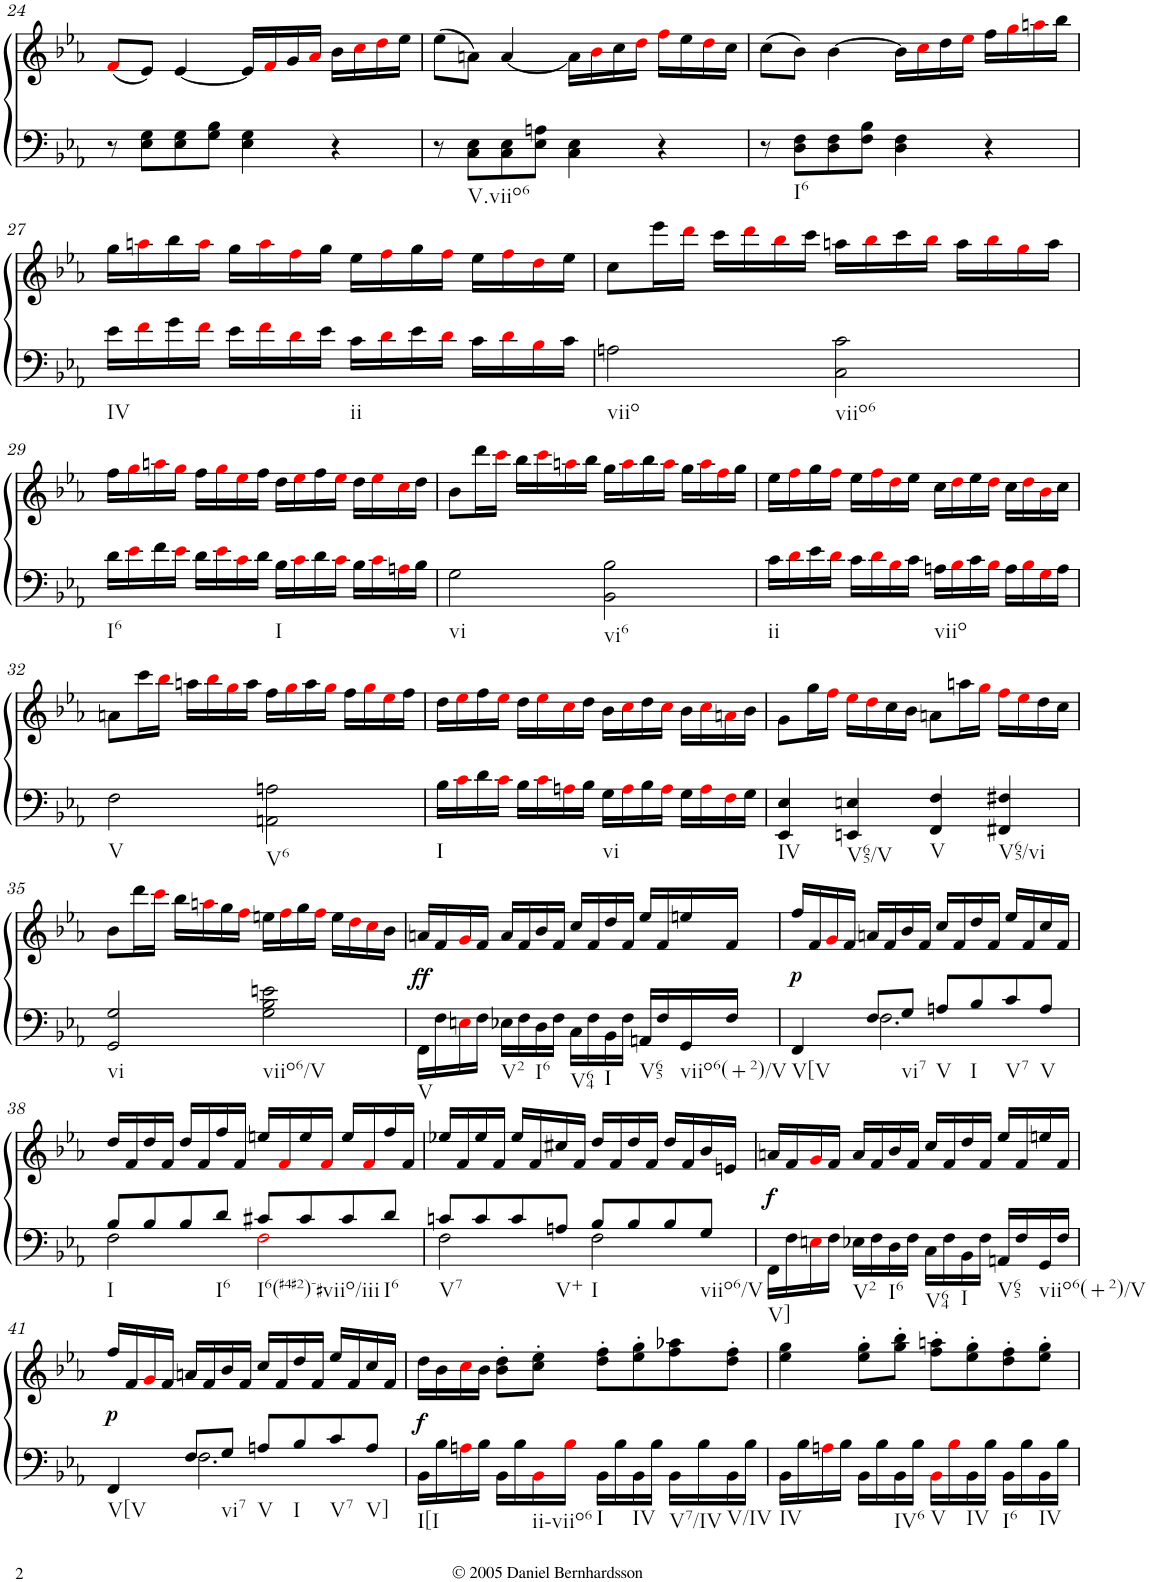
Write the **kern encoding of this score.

**kern	**kern	**dynam
*part1	*part1	*part1
*staff2	*staff1	*staff1/2
*I"Piano	*	*
*I'Pno.	*	*
!!LO:PB:g=z
*clefF4	*clefG2	*
*k[b-e-a-]	*k[b-e-a-]	*
*E-:	*E-:	*
*M4/4	*M4/4	*
*met(c)	*met(c)	*
=24	=24	=24
8r	(8fi/L	.
8E-\ 8G\L	8e-/J)	.
8E-\ 8G\	[<4e-/	.
8G\ 8B-\J	.	.
4E-\ 4G\	16e-/LL]	.
.	16fi/	.
.	16g/	.
.	16a-i/JJ	.
4r	16b-\LL	.
.	16cci\	.
.	16ddi\	.
.	16ee-\JJ	.
=25	=25	=25
8r	(8ee-\L	.
!LO:TX:b:t=V.viio6	!	!
8C\ 8E-\L	8an\J)	.
8C\ 8E-\	[<4a/	.
8E-\ 8An\J	.	.
4C\ 4E-\	16a\LL]	.
.	16b-i\	.
.	16cc\	.
.	16ddi\JJ	.
4r	16ffi\LL	.
.	16ee-\	.
.	16ddi\	.
.	16cc\JJ	.
=26	=26	=26
8r	(8cc\L	.
!LO:TX:b:t=I6	!	!
8D\ 8F\L	8b-\J)	.
8D\ 8F\	[>4b-\	.
8F\ 8B-\J	.	.
4D\ 4F\	16b-\LL]	.
.	16cci\	.
.	16dd\	.
.	16ee-i\JJ	.
4r	16ff\LL	.
.	16ggi\	.
.	16aani\	.
.	16bb-\JJ	.
!!LO:LB:g=z
=27	=27	=27
!LO:TX:b:t=IV	!	!
16e-\LL	16gg\LL	.
16fi\	16aani\	.
16g\	16bb-\	.
16fi\JJ	16aai\JJ	.
16e-\LL	16gg\LL	.
16fi\	16aai\	.
16di\	16ffi\	.
16e-\JJ	16gg\JJ	.
!LO:TX:b:t=ii	!	!
16c\LL	16ee-\LL	.
16di\	16ffi\	.
16e-\	16gg\	.
16di\JJ	16ffi\JJ	.
16c\LL	16ee-\LL	.
16di\	16ffi\	.
16B-i\	16ddi\	.
16c\JJ	16ee-\JJ	.
=28	=28	=28
!LO:TX:b:t=viio	!	!
2An\	8cc\L	.
.	16eee-\L	.
.	16dddi\JJ	.
.	16ccc\LL	.
.	16dddi\	.
.	16bb-i\	.
.	16ccc\JJ	.
!LO:TX:b:t=viio6	!	!
2C\ 2c\	16aan\LL	.
.	16bb-i\	.
.	16ccc\	.
.	16bb-i\JJ	.
.	16aa\LL	.
.	16bb-i\	.
.	16ggi\	.
.	16aa\JJ	.
!!LO:LB:g=z
=29	=29	=29
!LO:TX:b:t=I6	!	!
16d\LL	16ff\LL	.
16e-i\	16ggi\	.
16f\	16aani\	.
16e-i\JJ	16ggi\JJ	.
16d\LL	16ff\LL	.
16e-i\	16ggi\	.
16ci\	16ee-i\	.
16d\JJ	16ff\JJ	.
!LO:TX:b:t=I	!	!
16B-\LL	16dd\LL	.
16ci\	16ee-i\	.
16d\	16ff\	.
16ci\JJ	16ee-i\JJ	.
16B-\LL	16dd\LL	.
16ci\	16ee-i\	.
16Ani\	16cci\	.
16B-\JJ	16dd\JJ	.
=30	=30	=30
!LO:TX:b:t=vi	!	!
2G\	8b-\L	.
.	16ddd\L	.
.	16ccci\JJ	.
.	16bb-\LL	.
.	16ccci\	.
.	16aani\	.
.	16bb-\JJ	.
!LO:TX:b:t=vi6	!	!
2BB-\ 2B-\	16gg\LL	.
.	16aai\	.
.	16bb-\	.
.	16aai\JJ	.
.	16gg\LL	.
.	16aai\	.
.	16ffi\	.
.	16gg\JJ	.
=31	=31	=31
!LO:TX:b:t=ii	!	!
16c\LL	16ee-\LL	.
16di\	16ffi\	.
16e-\	16gg\	.
16di\JJ	16ffi\JJ	.
16c\LL	16ee-\LL	.
16di\	16ffi\	.
16B-i\	16ddi\	.
16c\JJ	16ee-\JJ	.
!LO:TX:b:t=viio	!	!
16An\LL	16cc\LL	.
16B-i\	16ddi\	.
16c\	16ee-\	.
16B-i\JJ	16ddi\JJ	.
16A\LL	16cc\LL	.
16B-i\	16ddi\	.
16Gi\	16b-i\	.
16A\JJ	16cc\JJ	.
!!LO:LB:g=z
=32	=32	=32
!LO:TX:b:t=V	!	!
2F\	8an\L	.
.	16ccc\L	.
.	16bb-i\JJ	.
.	16aan\LL	.
.	16bb-i\	.
.	16ggi\	.
.	16aa\JJ	.
!LO:TX:b:t=V6	!	!
2AAn\ 2An\	16ff\LL	.
.	16ggi\	.
.	16aa\	.
.	16ggi\JJ	.
.	16ff\LL	.
.	16ggi\	.
.	16ee-i\	.
.	16ff\JJ	.
=33	=33	=33
!LO:TX:b:t=I	!	!
16B-\LL	16dd\LL	.
16ci\	16ee-i\	.
16d\	16ff\	.
16ci\JJ	16ee-i\JJ	.
16B-\LL	16dd\LL	.
16ci\	16ee-i\	.
16Ani\	16cci\	.
16B-\JJ	16dd\JJ	.
!LO:TX:b:t=vi	!	!
16G\LL	16b-\LL	.
16Ai\	16cci\	.
16B-\	16dd\	.
16Ai\JJ	16cci\JJ	.
16G\LL	16b-\LL	.
16Ai\	16cci\	.
16Fi\	16ani\	.
16G\JJ	16b-\JJ	.
=34	=34	=34
!LO:TX:b:t=IV	!	!
4EE-/ 4E-/	8g\L	.
.	16gg\L	.
.	16ffi\JJ	.
!LO:TX:b:t=V65/V	!	!
4EEn/ 4En/	16ee-i\LL	.
.	16ddi\	.
.	16cc\	.
.	16b-\JJ	.
!LO:TX:b:t=V	!	!
4FF/ 4F/	8an\L	.
.	16aan\L	.
.	16ggi\JJ	.
!LO:TX:b:t=V65/vi	!	!
4FF#X/ 4F#X/	16ffi\LL	.
.	16ee-i\	.
.	16dd\	.
.	16cc\JJ	.
!!LO:LB:g=z
=35	=35	=35
!LO:TX:b:t=vi	!	!
2GG/ 2G/	8b-\L	.
.	16ddd\L	.
.	16ccci\JJ	.
.	16bb-\LL	.
.	16aani\	.
.	16gg\	.
.	16ffi\JJ	.
!LO:TX:b:t=viio6/V	!	!
2G\ 2B-\ 2en\	16een\LL	.
.	16ffi\	.
.	16gg\	.
.	16ffi\JJ	.
.	16ee\LL	.
.	16ddi\	.
.	16cci\	.
.	16b-\JJ	.
=36	=36	=36
!LO:TX:b:t=V	!	!
!	!	!LO:DY:b
16FF\LL	16an/LL	ff
16F\	16f/	.
16Eni\	16gi/	.
16F\JJ	16f/JJ	.
!LO:TX:b:t=V2	!	!
16E-X\LL	16a/LL	.
16F\	16f/	.
!LO:TX:b:t=I6	!	!
16D\	16b-/	.
16F\JJ	16f/JJ	.
!LO:TX:b:t=V64	!	!
16C\LL	16cc/LL	.
16F\	16f/	.
!LO:TX:b:t=I	!	!
16BB-\	16dd/	.
16F\JJ	16f/JJ	.
!LO:TX:b:t=V65	!	!
16AAn/LL	16ee-/LL	.
16F/	16f/	.
!LO:TX:b:t=viio6(+2)/V	!	!
16GG/	16een/	.
16F/JJ	16f/JJ	.
=37	=37	=37
*^	*	*
!LO:TX:b:t=V[V	!	!	!
!	!	!	!LO:DY:b
4FF/	4ryy	16ff/LL	p
.	.	16f/	.
.	.	16gi/	.
.	.	16f/JJ	.
8F/L	2.F\	16an/LL	.
.	.	16f/	.
!LO:TX:b:t=vi7	!	!	!
8G/J	.	16b-/	.
.	.	16f/JJ	.
!LO:TX:b:t=V	!	!	!
8An/L	.	16cc/LL	.
.	.	16f/	.
!LO:TX:b:t=I	!	!	!
8B-/	.	16dd/	.
.	.	16f/JJ	.
!LO:TX:b:t=V7	!	!	!
8c/	.	16ee-/LL	.
.	.	16f/	.
!LO:TX:b:t=V	!	!	!
8A/J	.	16cc/	.
.	.	16f/JJ	.
!!LO:LB:g=z
=38	=38	=38	=38
!LO:TX:b:t=I	!	!	!
8B-/L	2F\	16dd/LL	.
.	.	16f/	.
8B-/	.	16dd/	.
.	.	16f/JJ	.
8B-/	.	16dd/LL	.
.	.	16f/	.
!LO:TX:b:t=I6	!	!	!
8d/J	.	16ff/	.
.	.	16f/JJ	.
!LO:TX:b:t=I6(#4#2)-#viio/iii	!	!	!
8c#X/L	2Fi\	16een/LL	.
.	.	16fi/	.
8c#/	.	16ee/	.
.	.	16fi/JJ	.
8c#/	.	16ee/LL	.
.	.	16fi/	.
!LO:TX:b:t=I6	!	!	!
8d/J	.	16ff/	.
.	.	16f/JJ	.
=39	=39	=39	=39
!LO:TX:b:t=V7	!	!	!
8cn/L	2F\	16ee-X/LL	.
.	.	16f/	.
8c/	.	16ee-/	.
.	.	16f/JJ	.
8c/	.	16ee-/LL	.
.	.	16f/	.
!LO:TX:b:t=V+	!	!	!
8An/J	.	16cc#X/	.
.	.	16f/JJ	.
!LO:TX:b:t=I	!	!	!
8B-/L	2F\	16dd/LL	.
.	.	16f/	.
8B-/	.	16dd/	.
.	.	16f/JJ	.
8B-/	.	16dd/LL	.
.	.	16f/	.
!LO:TX:b:t=viio6/V	!	!	!
8G/J	.	16b-/	.
.	.	16en/JJ	.
*v	*v	*	*
=40	=40	=40
!LO:TX:b:t=V]	!	!
!	!	!LO:DY:b
16FF\LL	16an/LL	f
16F\	16f/	.
16Eni\	16gi/	.
16F\JJ	16f/JJ	.
!LO:TX:b:t=V2	!	!
16E-X\LL	16a/LL	.
16F\	16f/	.
!LO:TX:b:t=I6	!	!
16D\	16b-/	.
16F\JJ	16f/JJ	.
!LO:TX:b:t=V64	!	!
16C\LL	16cc/LL	.
16F\	16f/	.
!LO:TX:b:t=I	!	!
16BB-\	16dd/	.
16F\JJ	16f/JJ	.
!LO:TX:b:t=V65	!	!
16AAn/LL	16ee-/LL	.
16F/	16f/	.
!LO:TX:b:t=viio6(+2)/V	!	!
16GG/	16een/	.
16F/JJ	16f/JJ	.
!!LO:LB:g=z
=41	=41	=41
*^	*	*
!LO:TX:b:t=V[V	!	!	!
!	!	!	!LO:DY:b
4FF/	4ryy	16ff/LL	p
.	.	16f/	.
.	.	16gi/	.
.	.	16f/JJ	.
8F/L	2.F\	16an/LL	.
.	.	16f/	.
!LO:TX:b:t=vi7	!	!	!
8G/J	.	16b-/	.
.	.	16f/JJ	.
!LO:TX:b:t=V	!	!	!
8An/L	.	16cc/LL	.
.	.	16f/	.
!LO:TX:b:t=I	!	!	!
8B-/	.	16dd/	.
.	.	16f/JJ	.
!LO:TX:b:t=V7	!	!	!
8c/	.	16ee-/LL	.
.	.	16f/	.
!LO:TX:b:t=V]	!	!	!
8A/J	.	16cc/	.
.	.	16f/JJ	.
*v	*v	*	*
=42	=42	=42
!LO:TX:b:t=I[I	!	!
!	!	!LO:DY:b
16BB-\LL	16dd\LL	f
16B-\	16b-\	.
16Ani\	16cci\	.
16B-\JJ	16b-\JJ	.
16BB-\LL	8b-\' 8dd\'L	.
16B-\	.	.
!LO:TX:b:t=ii-viio6	!	!
16BB-i\	8cc\' 8ee-\'J	.
16B-i\JJ	.	.
!LO:TX:b:t=I	!	!
16BB-\LL	8dd\' 8ff\'L	.
16B-\	.	.
!LO:TX:b:t=IV	!	!
16BB-\	8ee-\' 8gg\'	.
16B-\JJ	.	.
!LO:TX:b:t=V7/IV	!	!
16BB-\LL	8ff\ 8aa-X\	.
16B-\	.	.
!LO:TX:b:t=V/IV	!	!
16BB-\	8dd\' 8ff\'J	.
16B-\JJ	.	.
=43	=43	=43
!LO:TX:b:t=IV	!	!
16BB-\LL	4ee-\ 4gg\	.
16B-\	.	.
16Ani\	.	.
16B-\JJ	.	.
16BB-\LL	8ee-\' 8gg\'L	.
16B-\	.	.
!LO:TX:b:t=IV6	!	!
16BB-\	8gg\' 8bb-\'J	.
16B-\JJ	.	.
!LO:TX:b:t=V	!	!
16BB-i\LL	8ff\' 8aan\'L	.
16B-i\	.	.
!LO:TX:b:t=IV	!	!
16BB-\	8ee-\' 8gg\'	.
16B-\JJ	.	.
!LO:TX:b:t=I6	!	!
16BB-\LL	8dd\' 8ff\'	.
16B-\	.	.
!LO:TX:b:t=IV	!	!
16BB-\	8ee-\' 8gg\'J	.
16B-\JJ	.	.
=	=	=
*-	*-	*-
